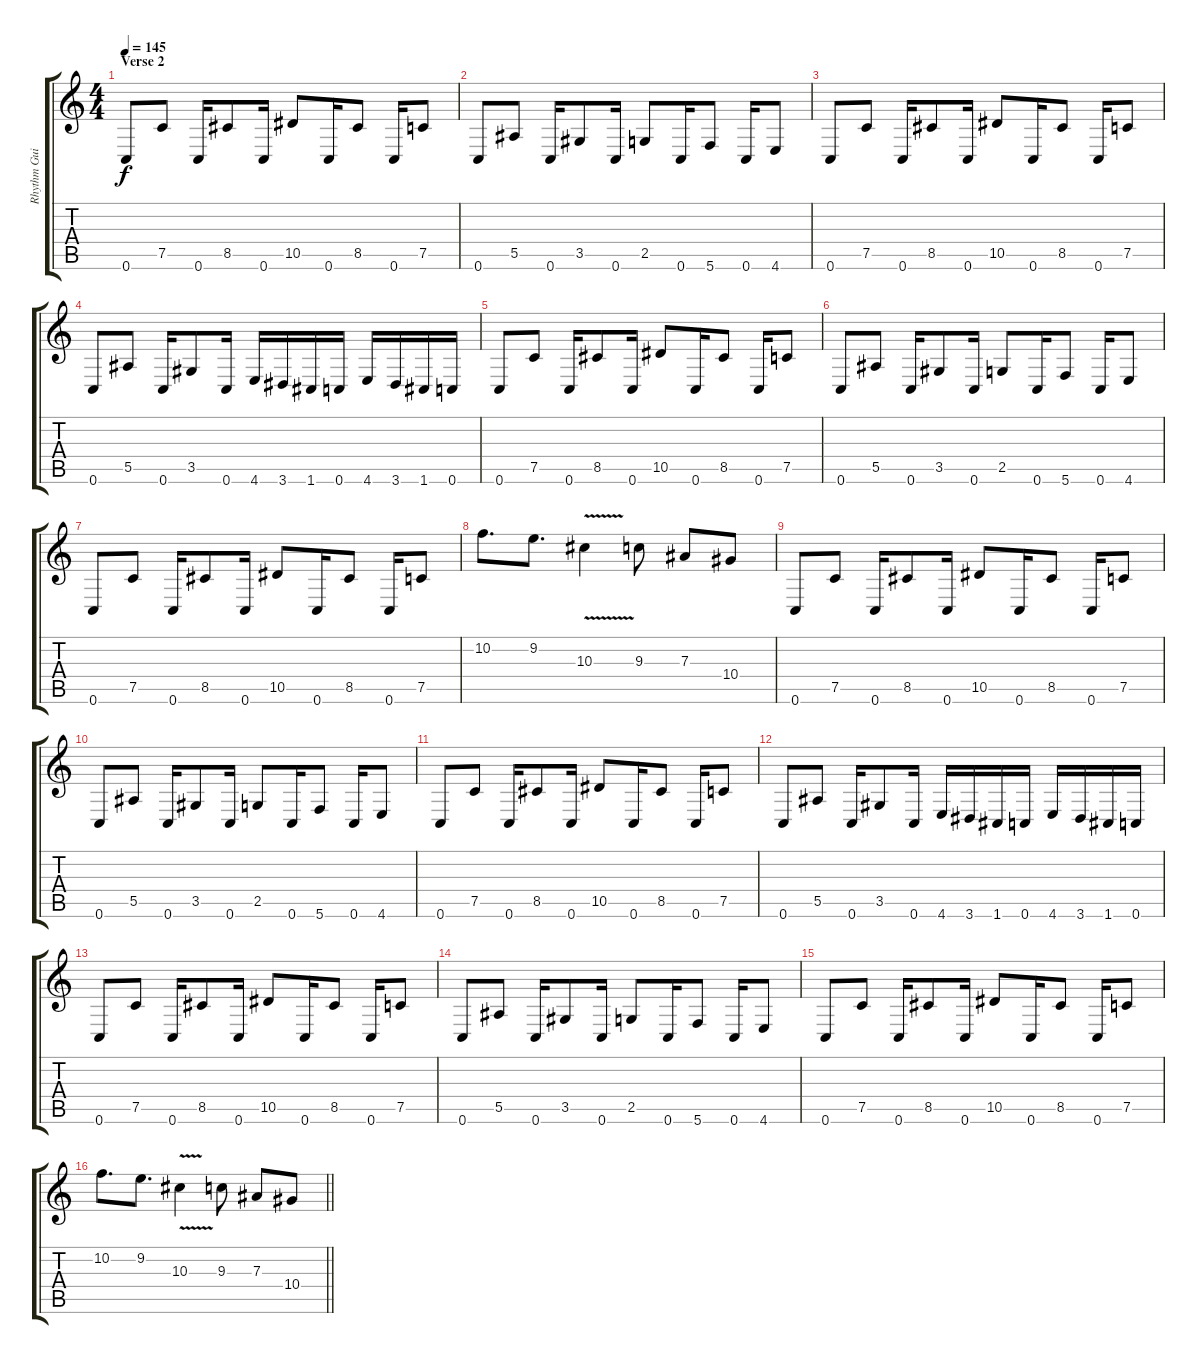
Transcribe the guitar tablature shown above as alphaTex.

\track ("Rhythm Guitar 2" "Rhythm Gui") {instrument distortionguitar}
\staff {score tabs}
\tuning (C4 G3 Eb3 Bb2 F2 C2) {hide}
\ts (4 4)
\section ("" "Verse 2")
\tempo 145
\clef g2
\ks c
0.6.8{dy f} 7.5.8 0.6.16 8.5.8 0.6.16 10.5.8 0.6.16 8.5.8 0.6.16 7.5.8 |
0.6.8 5.5.8 0.6.16 3.5.8 0.6.16 2.5.8 0.6.16 5.6.8 0.6.16 4.6.8 |
0.6.8 7.5.8 0.6.16 8.5.8 0.6.16 10.5.8 0.6.16 8.5.8 0.6.16 7.5.8 |
0.6.8 5.5.8 0.6.16 3.5.8 0.6.16 4.6.16 3.6.16 1.6.16 0.6.16 4.6.16 3.6.16 1.6.16 0.6.16 |
0.6.8 7.5.8 0.6.16 8.5.8 0.6.16 10.5.8 0.6.16 8.5.8 0.6.16 7.5.8 |
0.6.8 5.5.8 0.6.16 3.5.8 0.6.16 2.5.8 0.6.16 5.6.8 0.6.16 4.6.8 |
0.6.8 7.5.8 0.6.16 8.5.8 0.6.16 10.5.8 0.6.16 8.5.8 0.6.16 7.5.8 |
10.2.8{d} 9.2.8{d} 10.3{v}.4 9.3.8 7.3.8 10.4.8 |
0.6.8 7.5.8 0.6.16 8.5.8 0.6.16 10.5.8 0.6.16 8.5.8 0.6.16 7.5.8 |
0.6.8 5.5.8 0.6.16 3.5.8 0.6.16 2.5.8 0.6.16 5.6.8 0.6.16 4.6.8 |
0.6.8 7.5.8 0.6.16 8.5.8 0.6.16 10.5.8 0.6.16 8.5.8 0.6.16 7.5.8 |
0.6.8 5.5.8 0.6.16 3.5.8 0.6.16 4.6.16 3.6.16 1.6.16 0.6.16 4.6.16 3.6.16 1.6.16 0.6.16 |
0.6.8 7.5.8 0.6.16 8.5.8 0.6.16 10.5.8 0.6.16 8.5.8 0.6.16 7.5.8 |
0.6.8 5.5.8 0.6.16 3.5.8 0.6.16 2.5.8 0.6.16 5.6.8 0.6.16 4.6.8 |
0.6.8 7.5.8 0.6.16 8.5.8 0.6.16 10.5.8 0.6.16 8.5.8 0.6.16 7.5.8 |
\barLineRight lightlight
10.2.8{d} 9.2.8{d} 10.3{v}.4 9.3.8 7.3.8 10.4.8
